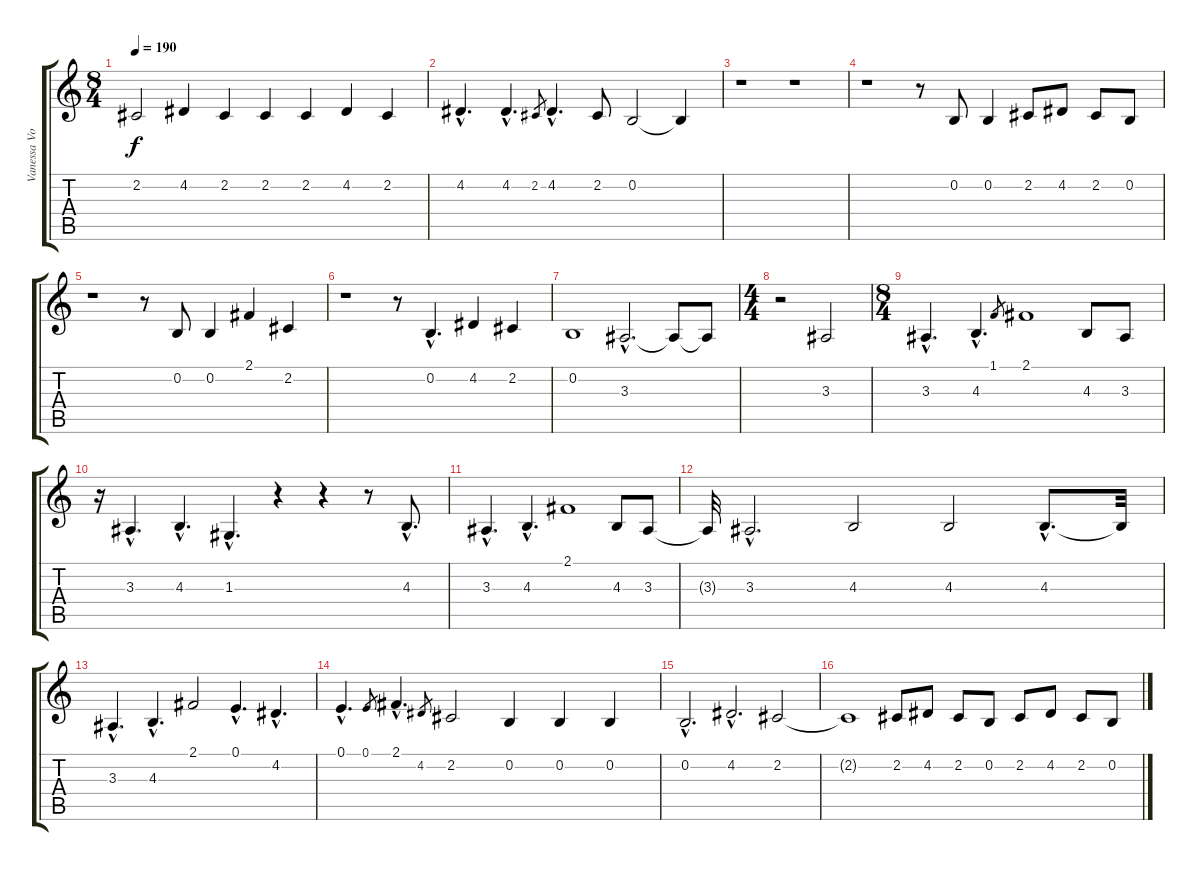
\track ("Vanessa Vocals" "Vanessa Vo") {instrument lead6voice}
\staff {score tabs}
\tuning (E4 B3 G3 D3 A2 E2) {hide}
\ts (8 4)
\tempo 190
\clef g2
\ks c
2.2.2{dy f} 4.2.4 2.2.4 2.2.4 2.2.4 4.2.4 2.2.4 |
4.2{hac}.4{d} 4.2{hac}.4{d} 2.2.8{gr} 4.2{hac}.4{d} 2.2.8 0.2.2 0.2{t}.4 |
r.1 r.1 |
r.1 r.8 0.2.8 0.2.4 2.2.8 4.2.8 2.2.8 0.2.8 |
r.1 r.8 0.2.8 0.2.4 2.1.4 2.2.4 |
r.1 r.8 0.2{hac}.4{d} 4.2.4 2.2.4 |
0.2.1 3.3{hac}.2{d} 3.3{t}.8 3.3{t}.8 |
\ts (4 4)
r.2 3.3.2 |
\ts (8 4)
3.3{hac}.4{d} 4.3{hac}.4{d} 1.1.8{gr} 2.1.1 4.3.8 3.3.8 |
r.16 3.3{hac}.4{d} 4.3{hac}.4{d} 1.3{hac}.4{d} r.4 r.4 r.8 4.3{hac}.8{d} |
3.3{hac}.4{d} 4.3{hac}.4{d} 2.1.1 4.3.8 3.3.8 |
3.3{t}.32 3.3{hac}.2{d} 4.3.2 4.3.2 4.3{hac}.8{d} 4.3{t}.32 |
3.3{hac}.4{d} 4.3{hac}.4{d} 2.1.2 0.1{hac}.4{d} 4.2{hac}.4{d} |
0.1{hac}.4{d} 0.1.8{gr} 2.1{hac}.4{d} 4.2.8{gr} 2.2.2 0.2.4 0.2.4 0.2.4 |
0.2{hac}.2{d} 4.2{hac}.2{d} 2.2.2 |
2.2{t}.1 2.2.8 4.2.8 2.2.8 0.2.8 2.2.8 4.2.8 2.2.8 0.2.8
